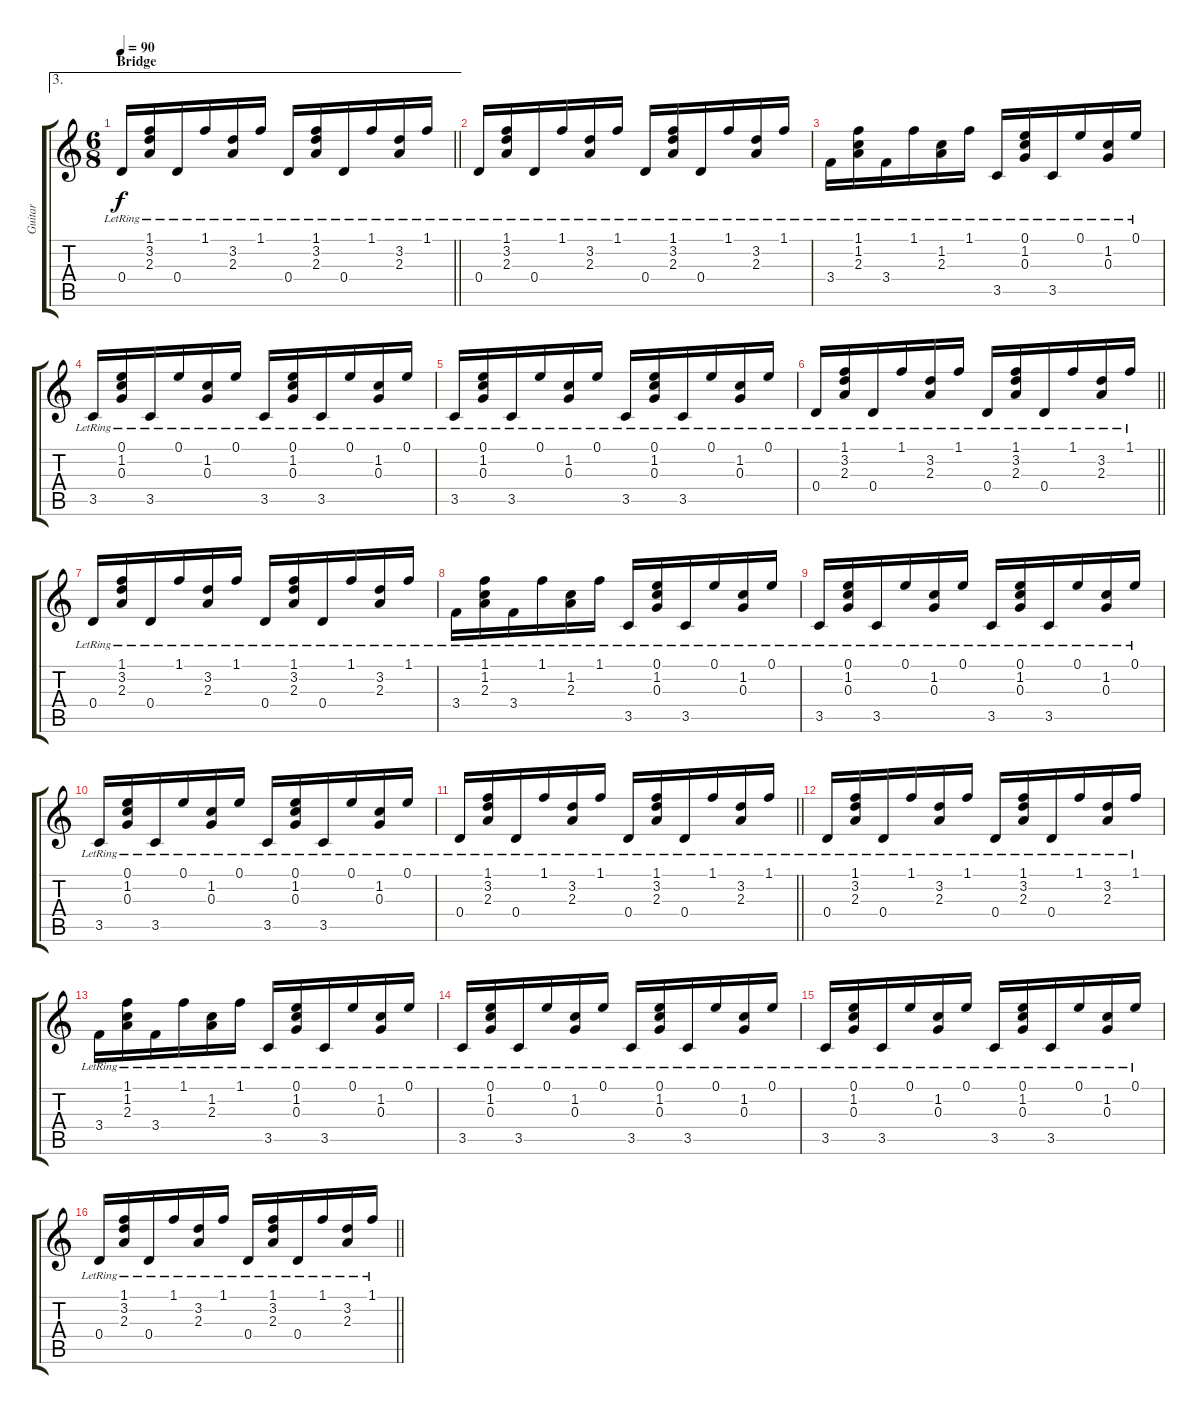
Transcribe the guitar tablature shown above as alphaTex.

\track ("Guitar" "Guitar") {instrument acousticguitarsteel}
\staff {score tabs}
\tuning (E4 B3 G3 D3 A2 E2) {hide}
\ae 3
\ts (6 8)
\section ("" "Bridge")
\tempo 90
\clef g2
\barLineRight lightlight
\ks c
0.4{lr}.16{dy f} (1.1{lr} 3.2{lr} 2.3{lr}).16 0.4{lr}.16 1.1{lr}.16 (3.2{lr} 2.3{lr}).16 1.1{lr}.16 0.4{lr}.16 (1.1{lr} 3.2{lr} 2.3{lr}).16 0.4{lr}.16 1.1{lr}.16 (3.2{lr} 2.3{lr}).16 1.1{lr}.16 |
0.4{lr}.16 (1.1{lr} 3.2{lr} 2.3{lr}).16 0.4{lr}.16 1.1{lr}.16 (3.2{lr} 2.3{lr}).16 1.1{lr}.16 0.4{lr}.16 (1.1{lr} 3.2{lr} 2.3{lr}).16 0.4{lr}.16 1.1{lr}.16 (3.2{lr} 2.3{lr}).16 1.1{lr}.16 |
3.4{lr}.16 (1.1{lr} 1.2{lr} 2.3{lr}).16 3.4{lr}.16 1.1{lr}.16 (1.2{lr} 2.3{lr}).16 1.1{lr}.16 3.5{lr}.16 (0.1{lr} 1.2{lr} 0.3{lr}).16 3.5{lr}.16 0.1{lr}.16 (1.2{lr} 0.3{lr}).16 0.1{lr}.16 |
3.5{lr}.16 (0.1{lr} 1.2{lr} 0.3{lr}).16 3.5{lr}.16 0.1{lr}.16 (1.2{lr} 0.3{lr}).16 0.1{lr}.16 3.5{lr}.16 (0.1{lr} 1.2{lr} 0.3{lr}).16 3.5{lr}.16 0.1{lr}.16 (1.2{lr} 0.3{lr}).16 0.1{lr}.16 |
3.5{lr}.16 (0.1{lr} 1.2{lr} 0.3{lr}).16 3.5{lr}.16 0.1{lr}.16 (1.2{lr} 0.3{lr}).16 0.1{lr}.16 3.5{lr}.16 (0.1{lr} 1.2{lr} 0.3{lr}).16 3.5{lr}.16 0.1{lr}.16 (1.2{lr} 0.3{lr}).16 0.1{lr}.16 |
\barLineRight lightlight
0.4{lr}.16 (1.1{lr} 3.2{lr} 2.3{lr}).16 0.4{lr}.16 1.1{lr}.16 (3.2{lr} 2.3{lr}).16 1.1{lr}.16 0.4{lr}.16 (1.1{lr} 3.2{lr} 2.3{lr}).16 0.4{lr}.16 1.1{lr}.16 (3.2{lr} 2.3{lr}).16 1.1{lr}.16 |
0.4{lr}.16 (1.1{lr} 3.2{lr} 2.3{lr}).16 0.4{lr}.16 1.1{lr}.16 (3.2{lr} 2.3{lr}).16 1.1{lr}.16 0.4{lr}.16 (1.1{lr} 3.2{lr} 2.3{lr}).16 0.4{lr}.16 1.1{lr}.16 (3.2{lr} 2.3{lr}).16 1.1{lr}.16 |
3.4{lr}.16 (1.1{lr} 1.2{lr} 2.3{lr}).16 3.4{lr}.16 1.1{lr}.16 (1.2{lr} 2.3{lr}).16 1.1{lr}.16 3.5{lr}.16 (0.1{lr} 1.2{lr} 0.3{lr}).16 3.5{lr}.16 0.1{lr}.16 (1.2{lr} 0.3{lr}).16 0.1{lr}.16 |
3.5{lr}.16 (0.1{lr} 1.2{lr} 0.3{lr}).16 3.5{lr}.16 0.1{lr}.16 (1.2{lr} 0.3{lr}).16 0.1{lr}.16 3.5{lr}.16 (0.1{lr} 1.2{lr} 0.3{lr}).16 3.5{lr}.16 0.1{lr}.16 (1.2{lr} 0.3{lr}).16 0.1{lr}.16 |
3.5{lr}.16 (0.1{lr} 1.2{lr} 0.3{lr}).16 3.5{lr}.16 0.1{lr}.16 (1.2{lr} 0.3{lr}).16 0.1{lr}.16 3.5{lr}.16 (0.1{lr} 1.2{lr} 0.3{lr}).16 3.5{lr}.16 0.1{lr}.16 (1.2{lr} 0.3{lr}).16 0.1{lr}.16 |
\barLineRight lightlight
0.4{lr}.16 (1.1{lr} 3.2{lr} 2.3{lr}).16 0.4{lr}.16 1.1{lr}.16 (3.2{lr} 2.3{lr}).16 1.1{lr}.16 0.4{lr}.16 (1.1{lr} 3.2{lr} 2.3{lr}).16 0.4{lr}.16 1.1{lr}.16 (3.2{lr} 2.3{lr}).16 1.1{lr}.16 |
0.4{lr}.16 (1.1{lr} 3.2{lr} 2.3{lr}).16 0.4{lr}.16 1.1{lr}.16 (3.2{lr} 2.3{lr}).16 1.1{lr}.16 0.4{lr}.16 (1.1{lr} 3.2{lr} 2.3{lr}).16 0.4{lr}.16 1.1{lr}.16 (3.2{lr} 2.3{lr}).16 1.1{lr}.16 |
3.4{lr}.16 (1.1{lr} 1.2{lr} 2.3{lr}).16 3.4{lr}.16 1.1{lr}.16 (1.2{lr} 2.3{lr}).16 1.1{lr}.16 3.5{lr}.16 (0.1{lr} 1.2{lr} 0.3{lr}).16 3.5{lr}.16 0.1{lr}.16 (1.2{lr} 0.3{lr}).16 0.1{lr}.16 |
3.5{lr}.16 (0.1{lr} 1.2{lr} 0.3{lr}).16 3.5{lr}.16 0.1{lr}.16 (1.2{lr} 0.3{lr}).16 0.1{lr}.16 3.5{lr}.16 (0.1{lr} 1.2{lr} 0.3{lr}).16 3.5{lr}.16 0.1{lr}.16 (1.2{lr} 0.3{lr}).16 0.1{lr}.16 |
3.5{lr}.16 (0.1{lr} 1.2{lr} 0.3{lr}).16 3.5{lr}.16 0.1{lr}.16 (1.2{lr} 0.3{lr}).16 0.1{lr}.16 3.5{lr}.16 (0.1{lr} 1.2{lr} 0.3{lr}).16 3.5{lr}.16 0.1{lr}.16 (1.2{lr} 0.3{lr}).16 0.1{lr}.16 |
\barLineRight lightlight
0.4{lr}.16 (1.1{lr} 3.2{lr} 2.3{lr}).16 0.4{lr}.16 1.1{lr}.16 (3.2{lr} 2.3{lr}).16 1.1{lr}.16 0.4{lr}.16 (1.1{lr} 3.2{lr} 2.3{lr}).16 0.4{lr}.16 1.1{lr}.16 (3.2{lr} 2.3{lr}).16 1.1{lr}.16
